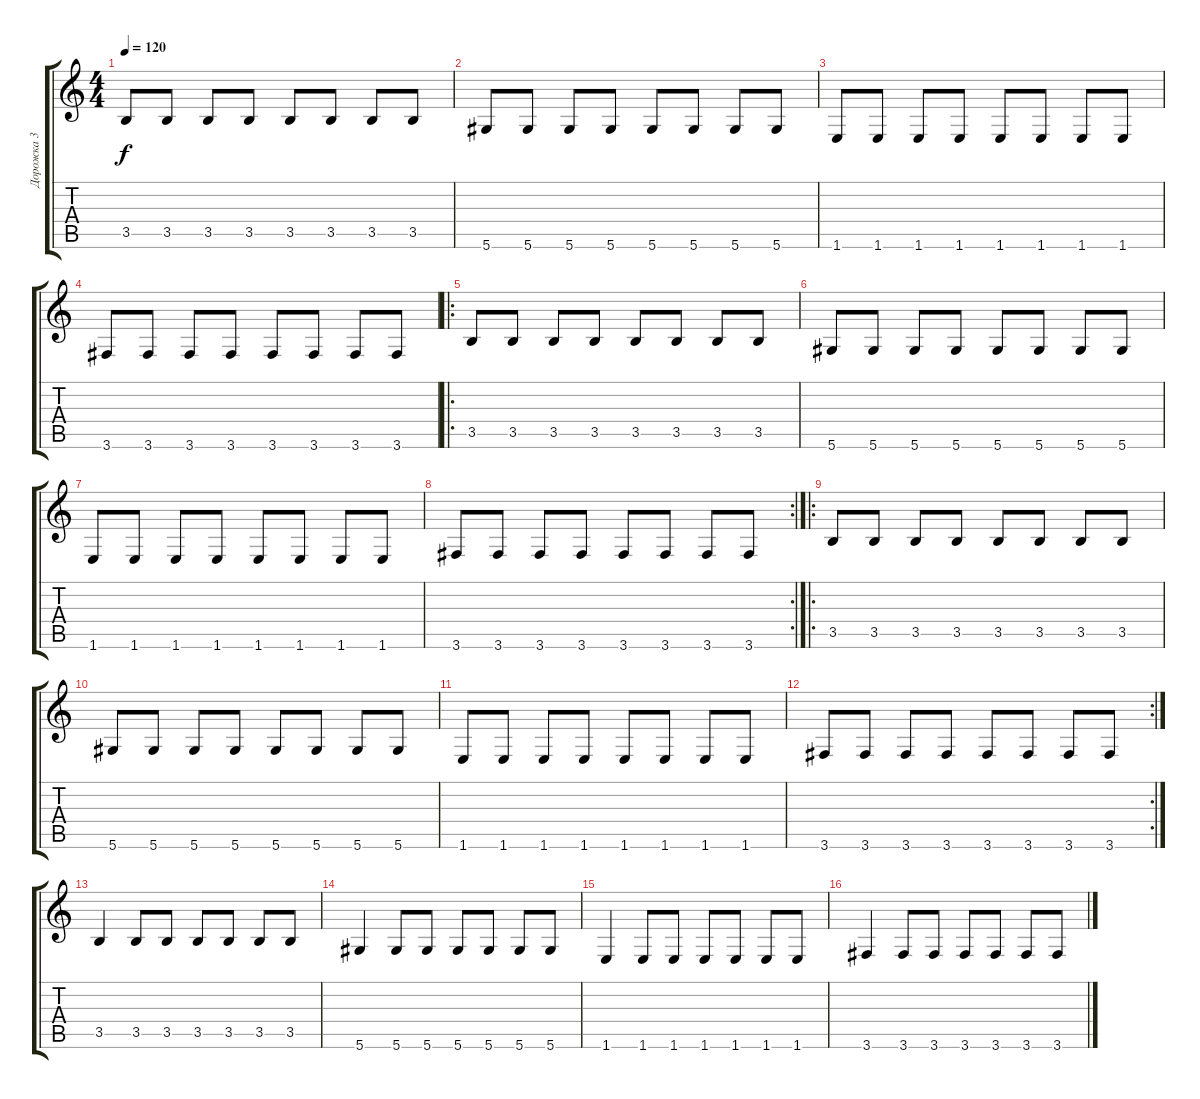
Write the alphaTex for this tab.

\track ("Дорожка 3" "Дорожка 3") {instrument electricbassfinger}
\staff {score tabs}
\tuning (Eb4 Bb3 Gb3 Db3 Ab2 Eb2) {hide}
\ts (4 4)
\tempo 120
\clef g2
\ks c
3.5.8{dy f} 3.5.8 3.5.8 3.5.8 3.5.8 3.5.8 3.5.8 3.5.8 |
5.6.8 5.6.8 5.6.8 5.6.8 5.6.8 5.6.8 5.6.8 5.6.8 |
1.6.8 1.6.8 1.6.8 1.6.8 1.6.8 1.6.8 1.6.8 1.6.8 |
3.6.8 3.6.8 3.6.8 3.6.8 3.6.8 3.6.8 3.6.8 3.6.8 |
\ro
3.5.8 3.5.8 3.5.8 3.5.8 3.5.8 3.5.8 3.5.8 3.5.8 |
5.6.8 5.6.8 5.6.8 5.6.8 5.6.8 5.6.8 5.6.8 5.6.8 |
1.6.8 1.6.8 1.6.8 1.6.8 1.6.8 1.6.8 1.6.8 1.6.8 |
\rc 2
3.6.8 3.6.8 3.6.8 3.6.8 3.6.8 3.6.8 3.6.8 3.6.8 |
\ro
3.5.8 3.5.8 3.5.8 3.5.8 3.5.8 3.5.8 3.5.8 3.5.8 |
5.6.8 5.6.8 5.6.8 5.6.8 5.6.8 5.6.8 5.6.8 5.6.8 |
1.6.8 1.6.8 1.6.8 1.6.8 1.6.8 1.6.8 1.6.8 1.6.8 |
\rc 2
3.6.8 3.6.8 3.6.8 3.6.8 3.6.8 3.6.8 3.6.8 3.6.8 |
3.5.4 3.5.8 3.5.8 3.5.8 3.5.8 3.5.8 3.5.8 |
5.6.4 5.6.8 5.6.8 5.6.8 5.6.8 5.6.8 5.6.8 |
1.6.4 1.6.8 1.6.8 1.6.8 1.6.8 1.6.8 1.6.8 |
3.6.4 3.6.8 3.6.8 3.6.8 3.6.8 3.6.8 3.6.8
